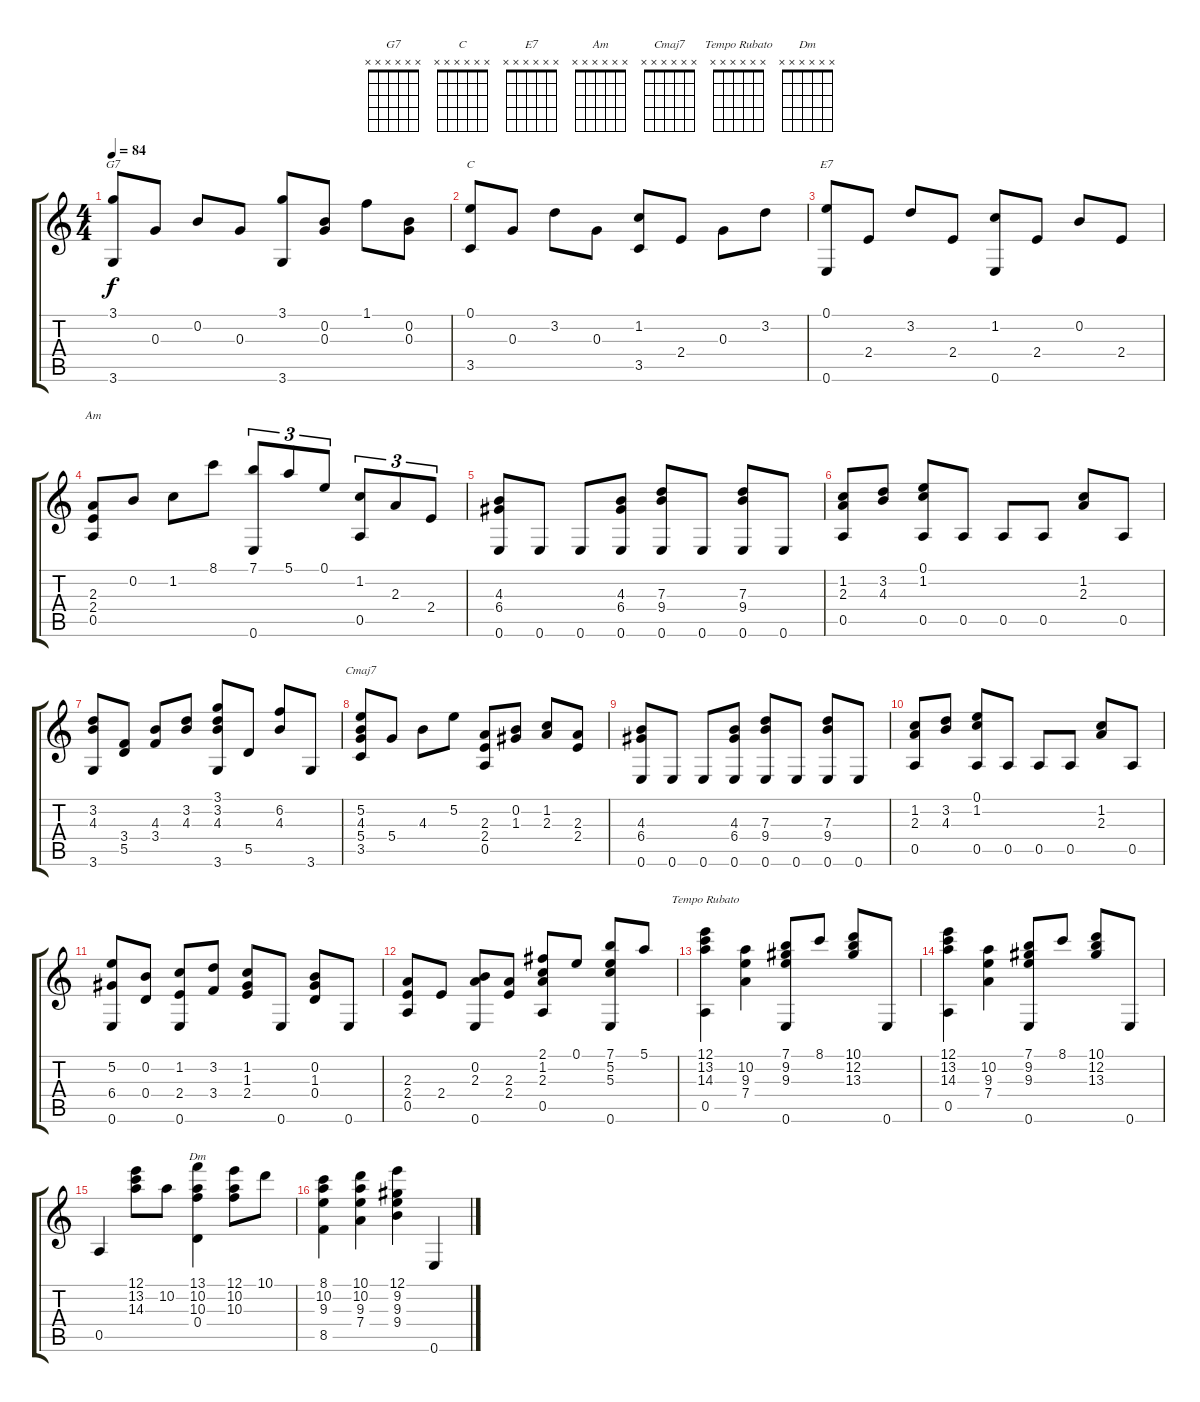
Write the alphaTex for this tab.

\track "" {instrument acousticguitarnylon}
\staff {score tabs}
\tuning (E4 B3 G3 D3 A2 E2) {hide}
\chord ("G7" x x x x x x)
\chord ("C" x x x x x x)
\chord ("E7" x x x x x x)
\chord ("Am" x x x x x x)
\chord ("Cmaj7" x x x x x x)
\chord ("Tempo Rubato" x x x x x x)
\chord ("Dm" x x x x x x)
\ts (4 4)
\tempo 84
\clef g2
\ks c
(3.1 3.6).8{ch "G7" dy f} 0.3.8 0.2.8 0.3.8 (3.1 3.6).8 (0.2 0.3).8 1.1.8 (0.2 0.3).8 |
(0.1 3.5).8{ch "C"} 0.3.8 3.2.8 0.3.8 (1.2 3.5).8 2.4.8 0.3.8 3.2.8 |
(0.1 0.6).8{ch "E7"} 2.4.8 3.2.8 2.4.8 (1.2 0.6).8 2.4.8 0.2.8 2.4.8 |
(2.3 2.4 0.5).8{ch "Am"} 0.2.8 1.2.8 8.1.8 (7.1 0.6).8{tu (3 2)} 5.1.8{tu (3 2)} 0.1.8{tu (3 2)} (1.2 0.5).8{tu (3 2)} 2.3.8{tu (3 2)} 2.4.8{tu (3 2)} |
(4.3 6.4 0.6).8 0.6.8 0.6.8 (4.3 6.4 0.6).8 (7.3 9.4 0.6).8 0.6.8 (7.3 9.4 0.6).8 0.6.8 |
(1.2 2.3 0.5).8 (3.2 4.3).8 (0.1 1.2 0.5).8 0.5.8 0.5.8 0.5.8 (1.2 2.3).8 0.5.8 |
(3.2 4.3 3.6).8 (3.4 5.5).8 (4.3 3.4).8 (3.2 4.3).8 (3.1 3.2 4.3 3.6).8 5.5.8 (6.2 4.3).8 3.6.8 |
(5.2 4.3 5.4 3.5).8{ch "Cmaj7"} 5.4.8 4.3.8 5.2.8 (2.3 2.4 0.5).8 (0.2 1.3).8 (1.2 2.3).8 (2.3 2.4).8 |
(4.3 6.4 0.6).8 0.6.8 0.6.8 (4.3 6.4 0.6).8 (7.3 9.4 0.6).8 0.6.8 (7.3 9.4 0.6).8 0.6.8 |
(1.2 2.3 0.5).8 (3.2 4.3).8 (0.1 1.2 0.5).8 0.5.8 0.5.8 0.5.8 (1.2 2.3).8 0.5.8 |
(5.2 6.4 0.6).8 (0.2 0.4).8 (1.2 2.4 0.6).8 (3.2 3.4).8 (1.2 1.3 2.4).8 0.6.8 (0.2 1.3 0.4).8 0.6.8 |
(2.3 2.4 0.5).8 2.4.8 (0.2 2.3 0.6).8 (2.3 2.4).8 (2.1 1.2 2.3 0.5).8 0.1.8 (7.1 5.2 5.3 0.6).8 5.1.8 |
(12.1 13.2 14.3 0.5).4{ch "Tempo Rubato"} (10.2 9.3 7.4).4 (7.1 9.2 9.3 0.6).8 8.1.8 (10.1 12.2 13.3).8 0.6.8 |
(12.1 13.2 14.3 0.5).4 (10.2 9.3 7.4).4 (7.1 9.2 9.3 0.6).8 8.1.8 (10.1 12.2 13.3).8 0.6.8 |
0.5.4 (12.1 13.2 14.3).8 10.2.8 (13.1 10.2 10.3 0.4).4{ch "Dm"} (12.1 10.2 10.3).8 10.1.8 |
(8.1 10.2 9.3 8.5).4 (10.1 10.2 9.3 7.4).4 (12.1 9.2 9.3 9.4).4 0.6.4
